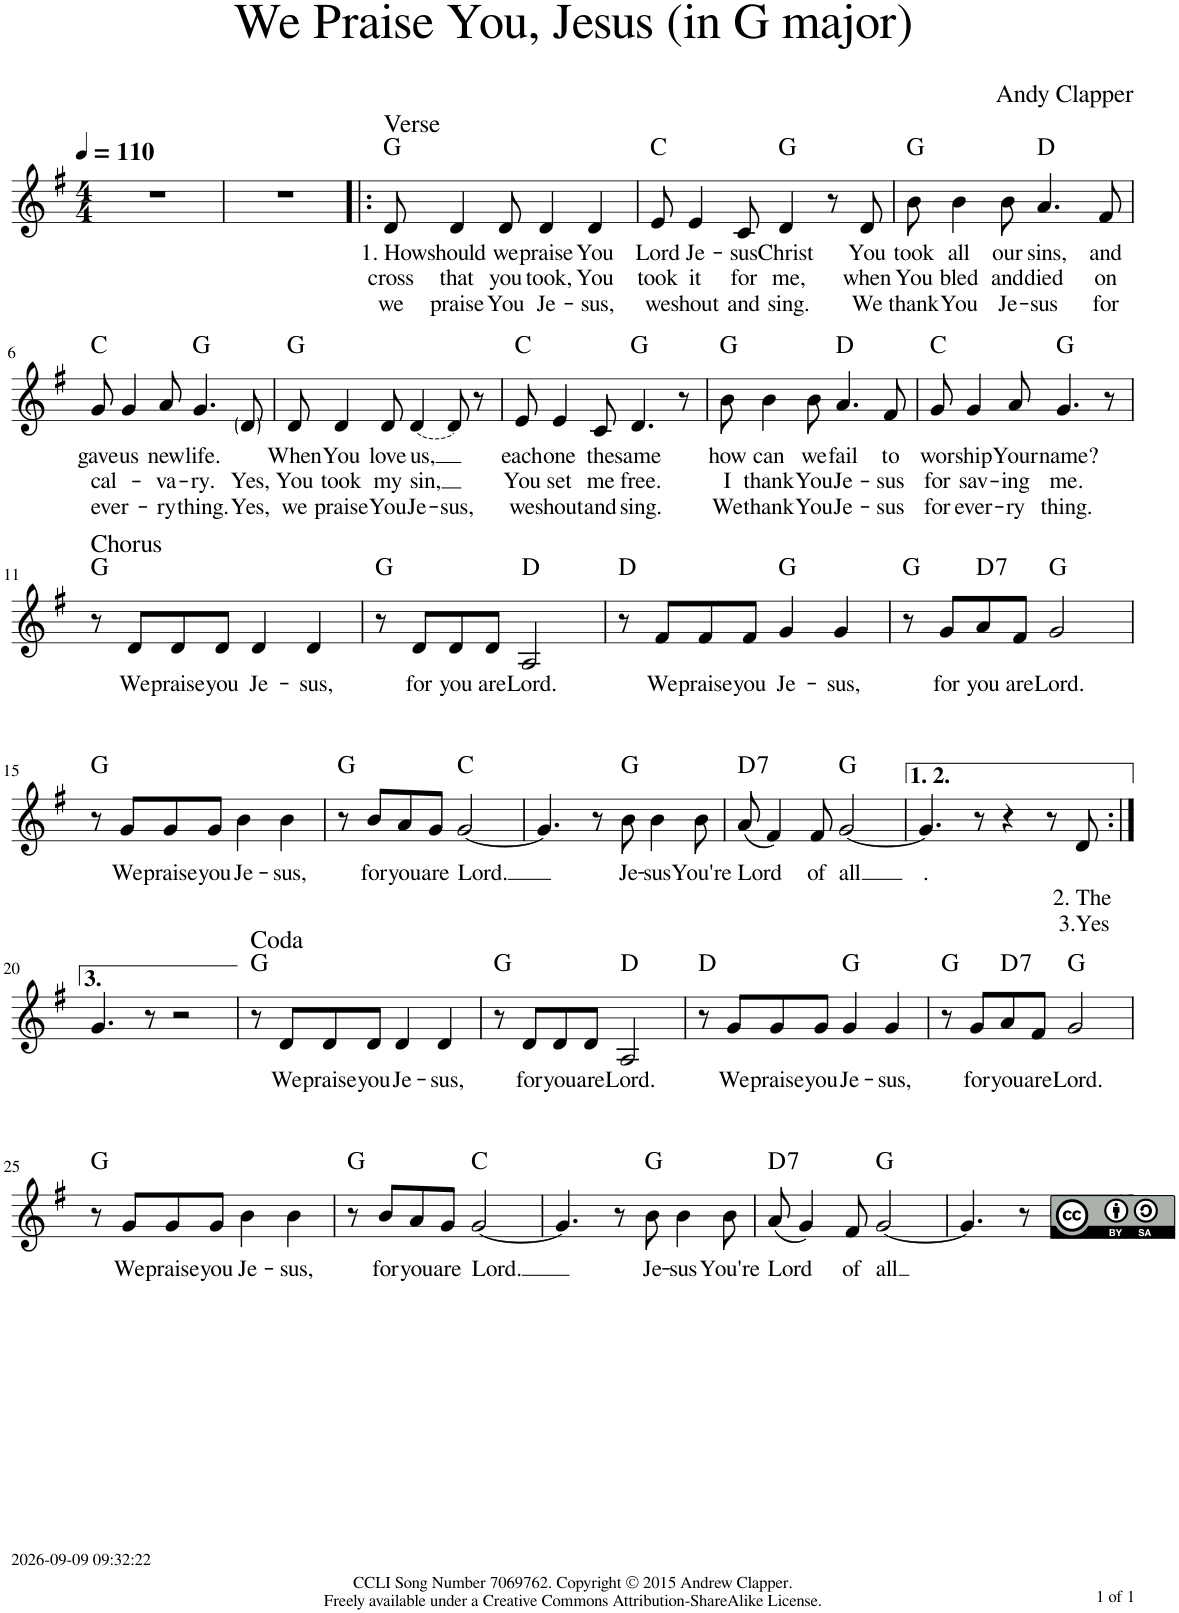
**kern	**text	**text	**text	**harte
*part1	*part1	*part1	*part1	*part1
*staff1	*staff1	*staff1	*staff1	*
*I"Voice	*	*	*	*
*I'Vo.	*	*	*	*
*clefG2	*	*	*	*
*k[f#]	*	*	*	*
*M4/4	*	*	*	*
*MM110	*	*	*	*
=1	=1	=1	=1	=1
1r	.	.	.	.
=2	=2	=2	=2	=2
1r	.	.	.	.
=3!|:	=3!|:	=3!|:	=3!|:	=3!|:
!LO:TX:a:t=Verse	!	!	!	!
!	!LO:LY:b	!LO:LY:b	!LO:LY:b	!
8d/	1. How	cross	we	G:maj
!	!LO:LY:b	!LO:LY:b	!LO:LY:b	!
4d/	should	that	praise	.
!	!LO:LY:b	!LO:LY:b	!LO:LY:b	!
8d/	we	you	You	.
!	!LO:LY:b	!LO:LY:b	!LO:LY:b	!
4d/	praise	took,	Je-	.
!	!LO:LY:b	!LO:LY:b	!LO:LY:b	!
4d/	You	You	-sus,	.
=4	=4	=4	=4	=4
!	!LO:LY:b	!LO:LY:b	!LO:LY:b	!
8e/	Lord	took	we	C:maj
!	!LO:LY:b	!LO:LY:b	!LO:LY:b	!
4e/	Je-	it	shout	.
!	!LO:LY:b	!LO:LY:b	!LO:LY:b	!
8c/	-sus	for	and	.
!	!LO:LY:b	!LO:LY:b	!LO:LY:b	!
4d/	Christ	me,	sing.	G:maj
8r	.	.	.	.
!	!LO:LY:b	!LO:LY:b	!LO:LY:b	!
8d/	You	when	We	.
=5	=5	=5	=5	=5
!	!LO:LY:b	!LO:LY:b	!LO:LY:b	!
8b\	took	You	thank	G:maj
!	!LO:LY:b	!LO:LY:b	!LO:LY:b	!
4b\	all	bled	You	.
!	!LO:LY:b	!LO:LY:b	!LO:LY:b	!
8b\	our	and	Je-	.
!	!LO:LY:b	!LO:LY:b	!LO:LY:b	!
4.a/	sins,	died	-sus	D:maj
!	!LO:LY:b	!LO:LY:b	!LO:LY:b	!
8f#/	and	on	for	.
!!LO:LB:g=z
=6	=6	=6	=6	=6
!	!LO:LY:b	!LO:LY:b	!LO:LY:b	!
8g/	gave	cal-	ever-	C:maj
!	!LO:LY:b	!	!	!
4g/	us	.	.	.
!	!LO:LY:b	!LO:LY:b	!LO:LY:b	!
8a/	new	-va-	-ry	.
!	!LO:LY:b	!LO:LY:b	!LO:LY:b	!
4.g/	life.	-ry.	thing.	G:maj
!	!	!LO:LY:b	!LO:LY:b	!
8d/	.	Yes,	Yes,	.
=7	=7	=7	=7	=7
!	!LO:LY:b	!LO:LY:b	!LO:LY:b	!
8d/	When	You	we	G:maj
!	!LO:LY:b	!LO:LY:b	!LO:LY:b	!
4d/	You	took	praise	.
!	!LO:LY:b	!LO:LY:b	!LO:LY:b	!
8d/	love	my	You	.
!LO:T:dash	!LO:LY:b	!LO:LY:b	!LO:LY:b	!
[4d/	us,	sin,	Je-	.
!	!	!	!LO:LY:b	!
8d/]	.	.	-sus,	.
8r	.	.	.	.
=8	=8	=8	=8	=8
!	!LO:LY:b	!LO:LY:b	!LO:LY:b	!
8e/	each	You	we	C:maj
!	!LO:LY:b	!LO:LY:b	!LO:LY:b	!
4e/	one	set	shout	.
!	!LO:LY:b	!LO:LY:b	!LO:LY:b	!
8c/	the	me	and	.
!	!LO:LY:b	!LO:LY:b	!LO:LY:b	!
4.d/	same	free.	sing.	G:maj
8r	.	.	.	.
=9	=9	=9	=9	=9
!	!LO:LY:b	!LO:LY:b	!LO:LY:b	!
8b\	how	I	We	G:maj
!	!LO:LY:b	!LO:LY:b	!LO:LY:b	!
4b\	can	thank	thank	.
!	!LO:LY:b	!LO:LY:b	!LO:LY:b	!
8b\	we	You	You	.
!	!LO:LY:b	!LO:LY:b	!LO:LY:b	!
4.a/	fail	Je-	Je-	D:maj
!	!LO:LY:b	!LO:LY:b	!LO:LY:b	!
8f#/	to	-sus	-sus	.
=10	=10	=10	=10	=10
!	!LO:LY:b	!LO:LY:b	!LO:LY:b	!
8g/	wor-	for	for	C:maj
!	!LO:LY:b	!LO:LY:b	!LO:LY:b	!
4g/	-ship	sav-	ever-	.
!	!LO:LY:b	!LO:LY:b	!LO:LY:b	!
8a/	Your	-ing	-ry	.
!	!LO:LY:b	!LO:LY:b	!LO:LY:b	!
4.g/	name?	me.	thing.	G:maj
8r	.	.	.	.
!!LO:LB:g=z
=11	=11	=11	=11	=11
!LO:TX:a:t=Chorus	!	!	!	!
8r	.	.	.	G:maj
!	!LO:LY:b	!	!	!
8d/L	We	.	.	.
!	!LO:LY:b	!	!	!
8d/	praise	.	.	.
!	!LO:LY:b	!	!	!
8d/J	you	.	.	.
!	!LO:LY:b	!	!	!
4d/	Je-	.	.	.
!	!LO:LY:b	!	!	!
4d/	-sus,	.	.	.
=12	=12	=12	=12	=12
8r	.	.	.	G:maj
!	!LO:LY:b	!	!	!
8d/L	for	.	.	.
!	!LO:LY:b	!	!	!
8d/	you	.	.	.
!	!LO:LY:b	!	!	!
8d/J	are	.	.	.
!	!LO:LY:b	!	!	!
2A/	Lord.	.	.	D:maj
=13	=13	=13	=13	=13
8r	.	.	.	D:maj
!	!LO:LY:b	!	!	!
8f#/L	We	.	.	.
!	!LO:LY:b	!	!	!
8f#/	praise	.	.	.
!	!LO:LY:b	!	!	!
8f#/J	you	.	.	.
!	!LO:LY:b	!	!	!
4g/	Je-	.	.	G:maj
!	!LO:LY:b	!	!	!
4g/	-sus,	.	.	.
=14	=14	=14	=14	=14
8r	.	.	.	G:maj
!	!LO:LY:b	!	!	!
8g/L	for	.	.	.
!	!LO:LY:b	!	!	!LO:H:kt=7
8a/	you	.	.	D:7
!	!LO:LY:b	!	!	!
8f#/J	are	.	.	.
!	!LO:LY:b	!	!	!
2g/	Lord.	.	.	G:maj
!!LO:LB:g=z
=15	=15	=15	=15	=15
8r	.	.	.	G:maj
!	!LO:LY:b	!	!	!
8g/L	We	.	.	.
!	!LO:LY:b	!	!	!
8g/	praise	.	.	.
!	!LO:LY:b	!	!	!
8g/J	you	.	.	.
!	!LO:LY:b	!	!	!
4b\	Je-	.	.	.
!	!LO:LY:b	!	!	!
4b\	-sus,	.	.	.
=16	=16	=16	=16	=16
8r	.	.	.	G:maj
!	!LO:LY:b	!	!	!
8b/L	for	.	.	.
!	!LO:LY:b	!	!	!
8a/	you	.	.	.
!	!LO:LY:b	!	!	!
8g/J	are	.	.	.
!	!LO:LY:b	!	!	!
[2g/	Lord.	.	.	C:maj
=17	=17	=17	=17	=17
4.g/]	.	.	.	.
8r	.	.	.	.
!	!LO:LY:b	!	!	!
8b\	Je-	.	.	G:maj
!	!LO:LY:b	!	!	!
4b\	-sus	.	.	.
!	!LO:LY:b	!	!	!
8b\	You're	.	.	.
=18	=18	=18	=18	=18
!	!LO:LY:b	!	!	!LO:H:kt=7
(8a/	Lord	.	.	D:7
4f#/)	.	.	.	.
!	!LO:LY:b	!	!	!
8f#/	of	.	.	.
!	!LO:LY:b	!	!	!
[2g/	all	.	.	G:maj
=19	=19	=19	=19	=19
!	!LO:LY:b	!	!	!
4.g/]	.	.	.	.
8r	.	.	.	.
4r	.	.	.	.
8r	.	.	.	.
!	!	!LO:LY:b	!LO:LY:b	!
8d/	.	2. The	3.Yes	.
!!LO:LB:g=z
=20:|!	=20:|!	=20:|!	=20:|!	=20:|!
4.g/	.	.	.	.
8r	.	.	.	.
2r	.	.	.	.
=21	=21	=21	=21	=21
8r	.	.	.	G:maj
!	!LO:LY:b	!	!	!
8d/L	We	.	.	.
!	!LO:LY:b	!	!	!
8d/	praise	.	.	.
!	!LO:LY:b	!	!	!
8d/J	you	.	.	.
!	!LO:LY:b	!	!	!
4d/	Je-	.	.	.
!	!LO:LY:b	!	!	!
4d/	-sus,	.	.	.
=22	=22	=22	=22	=22
8r	.	.	.	G:maj
!	!LO:LY:b	!	!	!
8d/L	for	.	.	.
!	!LO:LY:b	!	!	!
8d/	you	.	.	.
!	!LO:LY:b	!	!	!
8d/J	are	.	.	.
!	!LO:LY:b	!	!	!
2A/	Lord.	.	.	D:maj
=23	=23	=23	=23	=23
8r	.	.	.	D:maj
!	!LO:LY:b	!	!	!
8g/L	We	.	.	.
!	!LO:LY:b	!	!	!
8g/	praise	.	.	.
!	!LO:LY:b	!	!	!
8g/J	you	.	.	.
!	!LO:LY:b	!	!	!
4g/	Je-	.	.	G:maj
!	!LO:LY:b	!	!	!
4g/	-sus,	.	.	.
=24	=24	=24	=24	=24
8r	.	.	.	G:maj
!	!LO:LY:b	!	!	!
8g/L	for	.	.	.
!	!LO:LY:b	!	!	!LO:H:kt=7
8a/	you	.	.	D:7
!	!LO:LY:b	!	!	!
8f#/J	are	.	.	.
!	!LO:LY:b	!	!	!
2g/	Lord.	.	.	G:maj
!!LO:LB:g=z
=25	=25	=25	=25	=25
8r	.	.	.	G:maj
!	!LO:LY:b	!	!	!
8g/L	We	.	.	.
!	!LO:LY:b	!	!	!
8g/	praise	.	.	.
!	!LO:LY:b	!	!	!
8g/J	you	.	.	.
!	!LO:LY:b	!	!	!
4b\	Je-	.	.	.
!	!LO:LY:b	!	!	!
4b\	-sus,	.	.	.
=26	=26	=26	=26	=26
8r	.	.	.	G:maj
!	!LO:LY:b	!	!	!
8b/L	for	.	.	.
!	!LO:LY:b	!	!	!
8a/	you	.	.	.
!	!LO:LY:b	!	!	!
8g/J	are	.	.	.
!	!LO:LY:b	!	!	!
[2g/	Lord.	.	.	C:maj
=27	=27	=27	=27	=27
4.g/]	.	.	.	.
8r	.	.	.	.
!	!LO:LY:b	!	!	!
8b\	Je-	.	.	G:maj
!	!LO:LY:b	!	!	!
4b\	-sus	.	.	.
!	!LO:LY:b	!	!	!
8b\	You're	.	.	.
=28	=28	=28	=28	=28
!	!LO:LY:b	!	!	!LO:H:kt=7
(8a/	Lord	.	.	D:7
4g/)	.	.	.	.
!	!LO:LY:b	!	!	!
8f#/	of	.	.	.
!	!LO:LY:b	!	!	!
[2g/	all	.	.	G:maj
=29	=29	=29	=29	=29
4.g/]	.	.	.	.
8r	.	.	.	.
2r	.	.	.	.
==	==	==	==	==
*-	*-	*-	*-	*-
